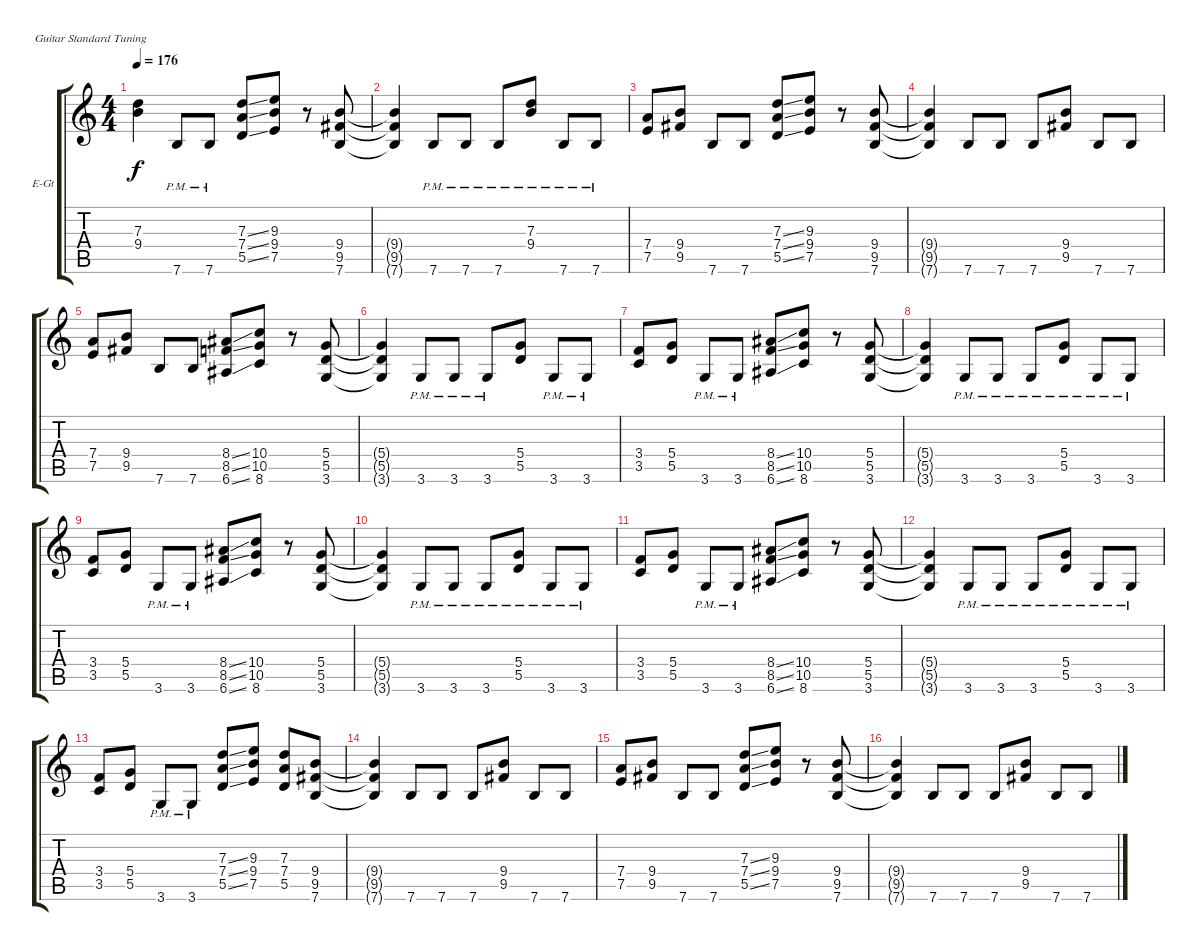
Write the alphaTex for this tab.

\bracketExtendMode groupsimilarinstruments
\firstSystemTrackNameOrientation horizontal
\otherSystemsTrackNameOrientation horizontal
\track ("Rytmic Guitar" "E-Gt") {instrument distortionguitar}
\staff {score tabs}
\tuning (E4 B3 G3 D3 A2 E2)
\ts (4 4)
\tempo 176
\clef g2
\ks c
(7.3 9.4).4{dy f} 7.6{pm}.8 7.6{pm}.8 (7.3{ss} 7.4{ss} 5.5{ss}).8 (9.3 9.4 7.5).8 r.8 (9.4 9.5 7.6).8 |
(9.4{t} 9.5{t} 7.6{t}).4 7.6{pm}.8 7.6{pm}.8 7.6{pm}.8 (7.3{pm} 9.4{pm}).8 7.6{pm}.8 7.6{pm}.8 |
(7.4 7.5).8 (9.4 9.5).8 7.6.8 7.6.8 (7.3{ss} 7.4{ss} 5.5{ss}).8 (9.3 9.4 7.5).8 r.8 (9.4 9.5 7.6).8 |
(9.4{t} 9.5{t} 7.6{t}).4 7.6.8 7.6.8 7.6.8 (9.4 9.5).8 7.6.8 7.6.8 |
(7.4 7.5).8 (9.4 9.5).8 7.6.8 7.6.8 (8.4{ss} 8.5{ss} 6.6{ss}).8 (10.4 10.5 8.6).8 r.8 (5.4 5.5 3.6).8 |
(5.4{t} 5.5{t} 3.6{t}).4 3.6{pm}.8 3.6{pm}.8 3.6{pm}.8 (5.4 5.5).8 3.6{pm}.8 3.6{pm}.8 |
(3.4 3.5).8 (5.4 5.5).8 3.6{pm}.8 3.6{pm}.8 (8.4{ss} 8.5{ss} 6.6{ss}).8 (10.4 10.5 8.6).8 r.8 (5.4 5.5 3.6).8 |
(5.4{t} 5.5{t} 3.6{t}).4 3.6{pm}.8 3.6{pm}.8 3.6{pm}.8 (5.4{pm} 5.5{pm}).8 3.6{pm}.8 3.6{pm}.8 |
(3.4 3.5).8 (5.4 5.5).8 3.6{pm}.8 3.6{pm}.8 (8.4{ss} 8.5{ss} 6.6{ss}).8 (10.4 10.5 8.6).8 r.8 (5.4 5.5 3.6).8 |
(5.4{t} 5.5{t} 3.6{t}).4 3.6{pm}.8 3.6{pm}.8 3.6{pm}.8 (5.4{pm} 5.5{pm}).8 3.6{pm}.8 3.6{pm}.8 |
(3.4 3.5).8 (5.4 5.5).8 3.6{pm}.8 3.6{pm}.8 (8.4{ss} 8.5{ss} 6.6{ss}).8 (10.4 10.5 8.6).8 r.8 (5.4 5.5 3.6).8 |
(5.4{t} 5.5{t} 3.6{t}).4 3.6{pm}.8 3.6{pm}.8 3.6{pm}.8 (5.4{pm} 5.5{pm}).8 3.6{pm}.8 3.6{pm}.8 |
(3.4 3.5).8 (5.4 5.5).8 3.6{pm}.8 3.6{pm}.8 (7.3{ss} 7.4{ss} 5.5{ss}).8 (9.3 9.4 7.5).8 (7.3 7.4 5.5).8 (9.4 9.5 7.6).8 |
(9.4{t} 9.5{t} 7.6{t}).4 7.6.8 7.6.8 7.6.8 (9.4 9.5).8 7.6.8 7.6.8 |
(7.4 7.5).8 (9.4 9.5).8 7.6.8 7.6.8 (7.3{ss} 7.4{ss} 5.5{ss}).8 (9.3 9.4 7.5).8 r.8 (9.4 9.5 7.6).8 |
(9.4{t} 9.5{t} 7.6{t}).4 7.6.8 7.6.8 7.6.8 (9.4 9.5).8 7.6.8 7.6.8
